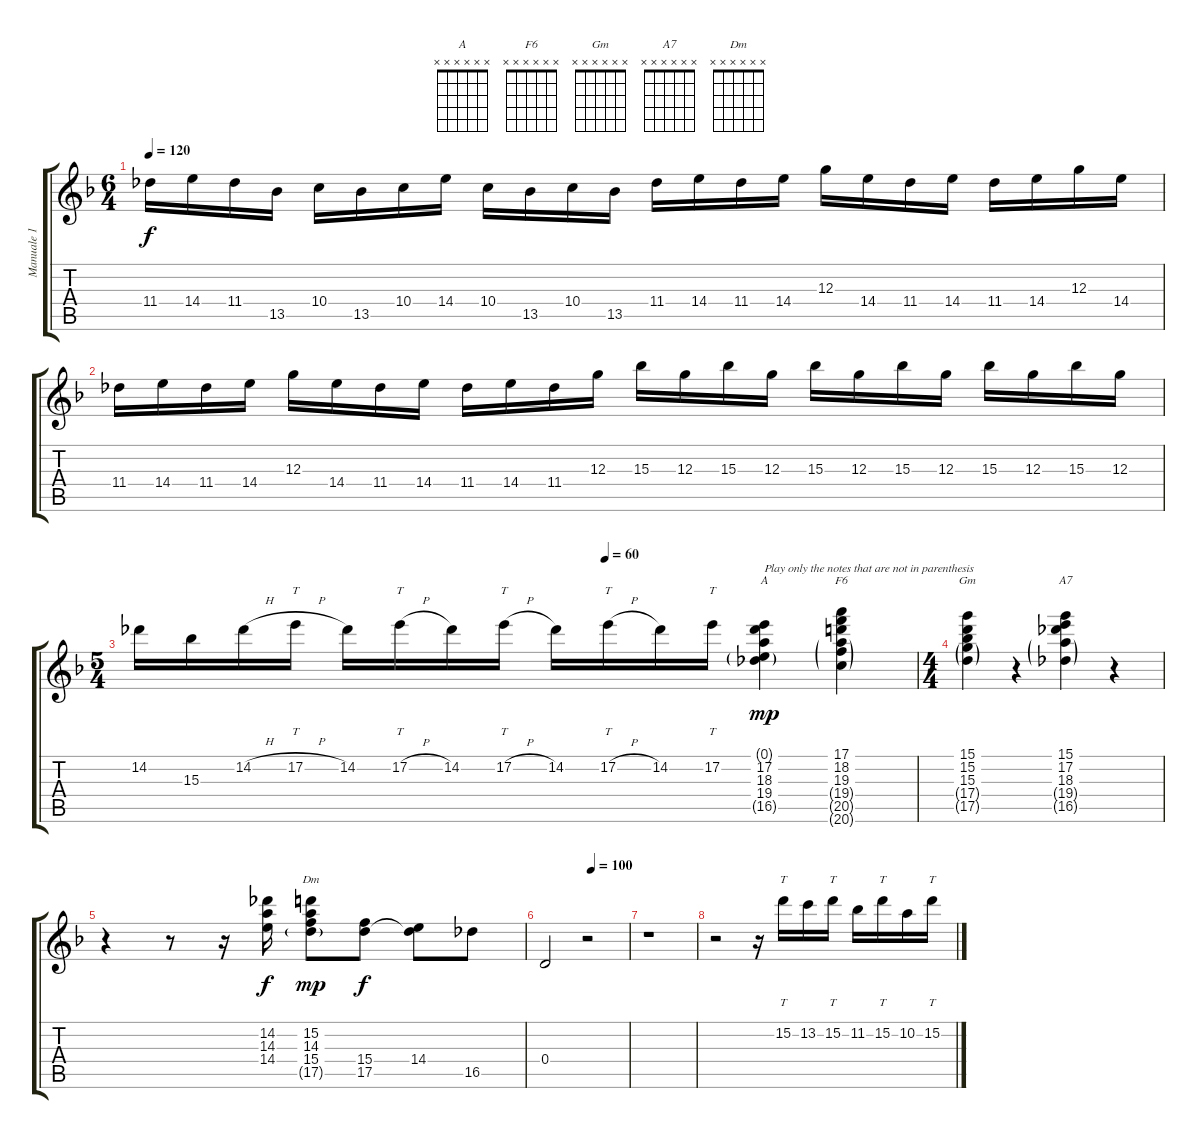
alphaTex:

\track ("Manuale 1" "Manuale 1") {instrument overdrivenguitar}
\staff {score tabs}
\tuning (E4 B3 G3 D3 A2 E2) {hide}
\chord ("A" x x x x x x) {firstfret 0}
\chord ("F6" x x x x x x) {firstfret 0}
\chord ("Gm" x x x x x x) {firstfret 0}
\chord ("A7" x x x x x x) {firstfret 0}
\chord ("Dm" x x x x x x) {firstfret 0}
\ts (6 4)
\tempo 120
\clef g2
\ks dminor
11.4.16{dy f} 14.4.16 11.4.16 13.5.16 10.4.16 13.5.16 10.4.16 14.4.16 10.4.16 13.5.16 10.4.16 13.5.16 11.4.16 14.4.16 11.4.16 14.4.16 12.3.16 14.4.16 11.4.16 14.4.16 11.4.16 14.4.16 12.3.16 14.4.16 |
11.4.16 14.4.16 11.4.16 14.4.16 12.3.16 14.4.16 11.4.16 14.4.16 11.4.16 14.4.16 11.4.16 12.3.16 15.3.16 12.3.16 15.3.16 12.3.16 15.3.16 12.3.16 15.3.16 12.3.16 15.3.16 12.3.16 15.3.16 12.3.16 |
\ts (5 4)
\tempo (60 0.6)
14.2.16 15.3.16 14.2{h}.16 17.2{h}.16{tt} 14.2.16 17.2{h}.16{tt} 14.2.16 17.2{h}.16{tt} 14.2.16 17.2{h}.16{tt} 14.2.16 17.2.16{tt} (0.1{g} 17.2 18.3 19.4 16.5{g}).4{ch "A" txt "Play only the notes that are not in parenthesis" dy mp} (17.1 18.2 19.3 19.4{g} 20.5{g} 20.6{g}).4{ch "F6"} |
\ts (4 4)
(15.1 15.2 15.3 17.4{g} 17.5{g}).4{ch "Gm"} r.4 (15.1 17.2 18.3 19.4{g} 16.5{g}).4{ch "A7"} r.4 |
r.4 r.8 r.16 (14.2 14.3 14.4).16{dy f} (15.2 14.3 15.4 17.5{g}).8{ch "Dm" dy mp} (15.4 17.5).8{dy f} (14.4 17.5{t}).8 16.5.8 |
\tempo (100 0.5625)
0.4.2 r.2 |
r.1 |
r.2 r.16 15.2.16{tt} 13.2.16 15.2.16{tt} 11.2.16 15.2.16{tt} 10.2.16 15.2.16{tt}
